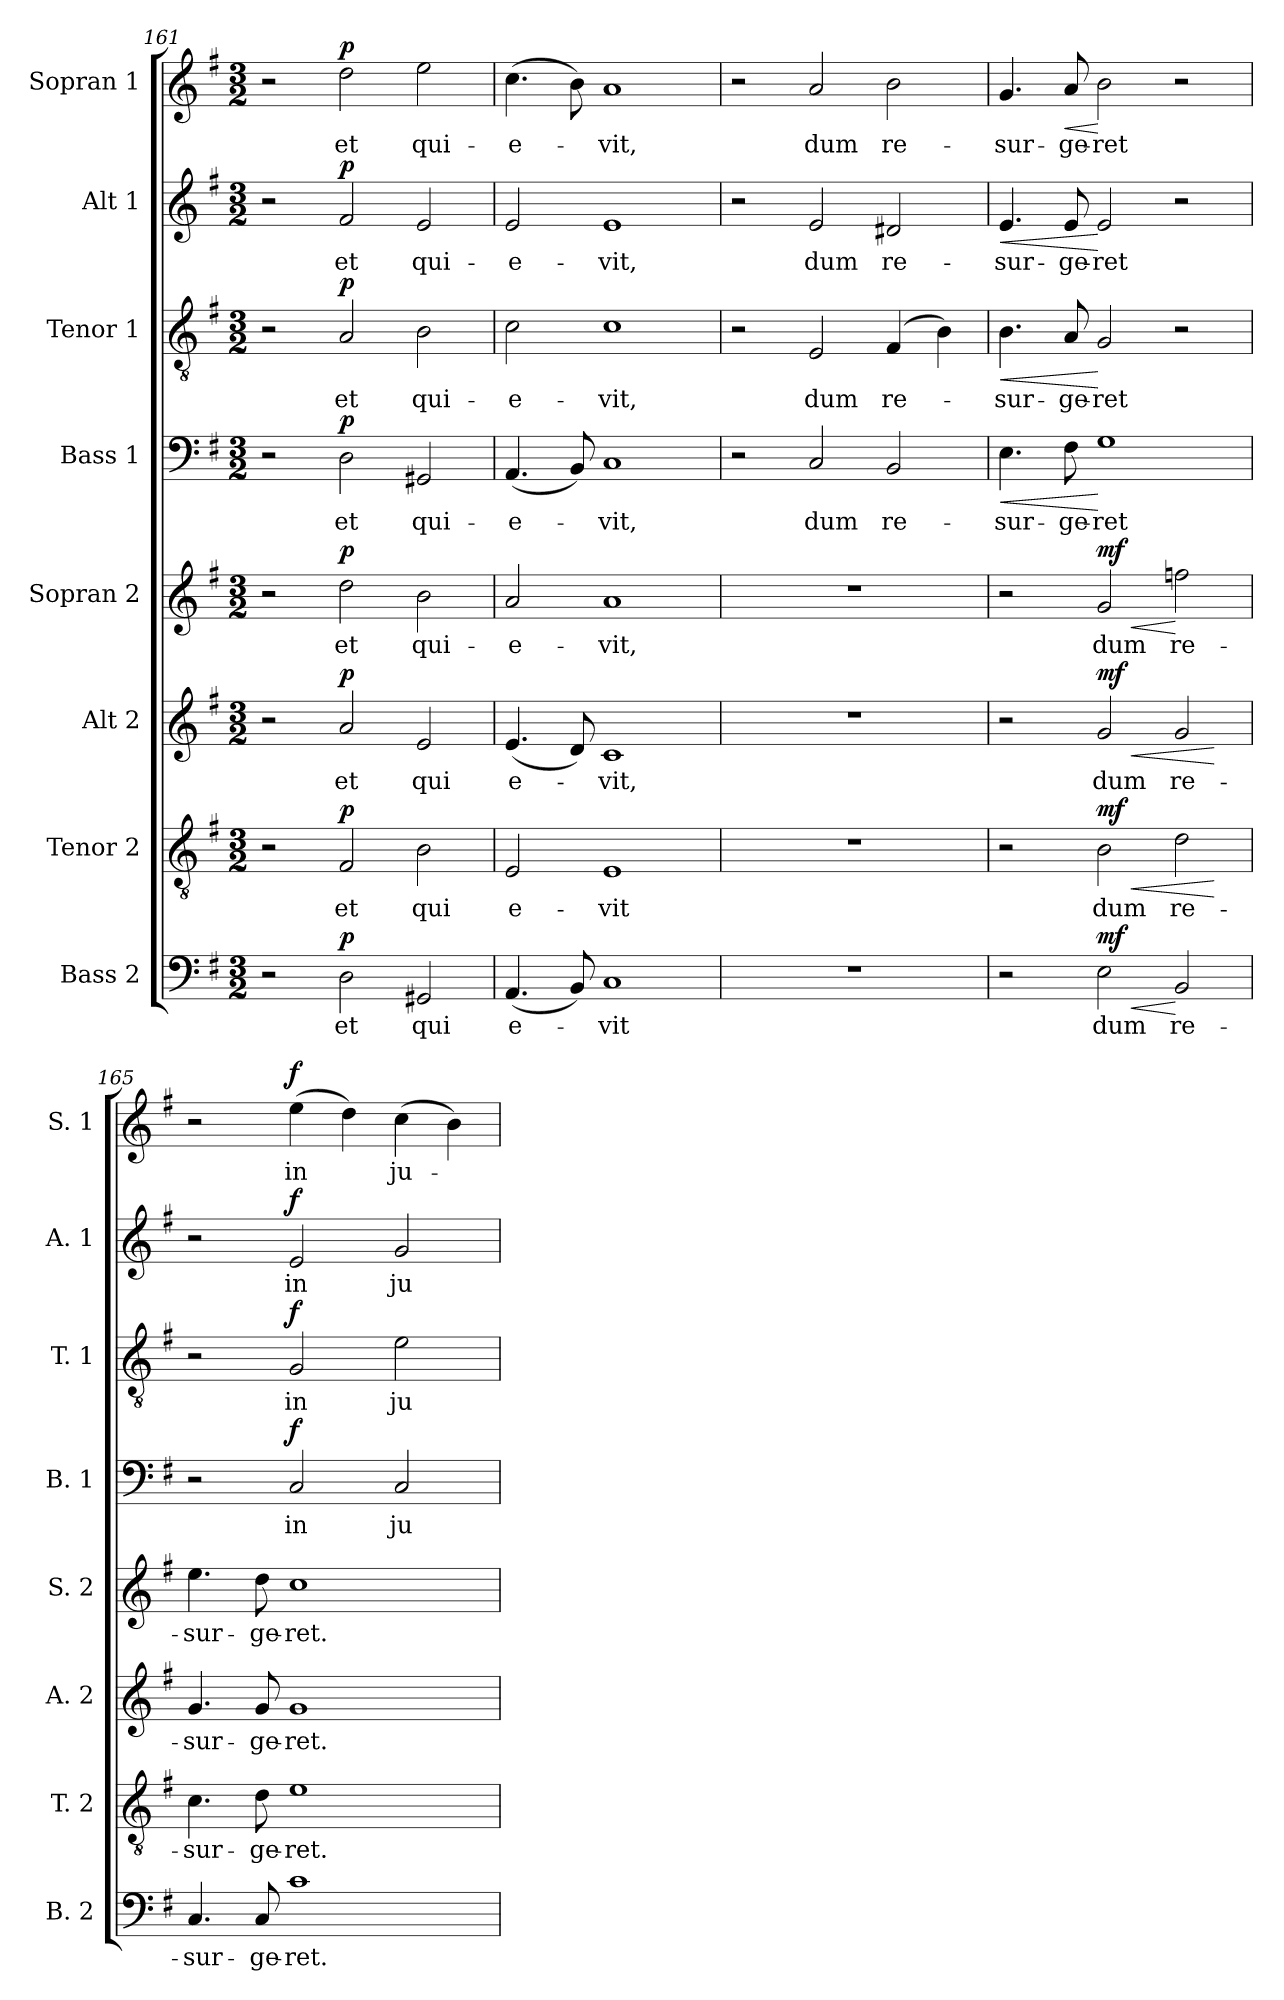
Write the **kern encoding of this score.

**kern	**text	**dynam	**kern	**text	**dynam	**kern	**text	**dynam	**kern	**text	**dynam	**kern	**text	**dynam	**kern	**text	**dynam	**kern	**text	**dynam	**kern	**text	**dynam
*part8	*part8	*part8	*part7	*part7	*part7	*part6	*part6	*part6	*part5	*part5	*part5	*part4	*part4	*part4	*part3	*part3	*part3	*part2	*part2	*part2	*part1	*part1	*part1
*staff8	*staff8	*staff8	*staff7	*staff7	*staff7	*staff6	*staff6	*staff6	*staff5	*staff5	*staff5	*staff4	*staff4	*staff4	*staff3	*staff3	*staff3	*staff2	*staff2	*staff2	*staff1	*staff1	*staff1
*I"Bass 2	*	*	*I"Tenor 2	*	*	*I"Alt 2	*	*	*I"Sopran 2	*	*	*I"Bass 1	*	*	*I"Tenor 1	*	*	*I"Alt 1	*	*	*I"Sopran 1	*	*
*I'B. 2	*	*	*I'T. 2	*	*	*I'A. 2	*	*	*I'S. 2	*	*	*I'B. 1	*	*	*I'T. 1	*	*	*I'A. 1	*	*	*I'S. 1	*	*
!!LO:LB:g=z
*clefF4	*	*	*clefGv2	*	*	*clefG2	*	*	*clefG2	*	*	*clefF4	*	*	*clefGv2	*	*	*clefG2	*	*	*clefG2	*	*
*k[f#]	*	*	*k[f#]	*	*	*k[f#]	*	*	*k[f#]	*	*	*k[f#]	*	*	*k[f#]	*	*	*k[f#]	*	*	*k[f#]	*	*
*G:	*	*	*G:	*	*	*G:	*	*	*G:	*	*	*G:	*	*	*G:	*	*	*G:	*	*	*G:	*	*
*M3/2	*	*	*M3/2	*	*	*M3/2	*	*	*M3/2	*	*	*M3/2	*	*	*M3/2	*	*	*M3/2	*	*	*M3/2	*	*
=161	=161	=161	=161	=161	=161	=161	=161	=161	=161	=161	=161	=161	=161	=161	=161	=161	=161	=161	=161	=161	=161	=161	=161
2r	.	.	2r	.	.	2r	.	.	2r	.	.	2r	.	.	2r	.	.	2r	.	.	2r	.	.
!	!LO:LY:b	!LO:DY:a	!	!LO:LY:b	!LO:DY:a	!	!LO:LY:b	!LO:DY:a	!	!LO:LY:b	!LO:DY:a	!	!LO:LY:b	!LO:DY:a	!	!LO:LY:b	!LO:DY:a	!	!LO:LY:b	!LO:DY:a	!	!LO:LY:b	!LO:DY:a
2D\	et	p	2F#/	et	p	2a/	et	p	2dd\	et	p	2D\	et	p	2A/	et	p	2f#/	et	p	2dd\	et	p
!	!LO:LY:b	!	!	!LO:LY:b	!	!	!LO:LY:b	!	!	!LO:LY:b	!	!	!LO:LY:b	!	!	!LO:LY:b	!	!	!LO:LY:b	!	!	!LO:LY:b	!
2GG#X/	qui	.	2B\	qui	.	2e/	qui	.	2b\	qui-	.	2GG#X/	qui-	.	2B\	qui-	.	2e/	qui-	.	2ee\	qui-	.
=162	=162	=162	=162	=162	=162	=162	=162	=162	=162	=162	=162	=162	=162	=162	=162	=162	=162	=162	=162	=162	=162	=162	=162
!	!LO:LY:b	!	!	!LO:LY:b	!	!	!LO:LY:b	!	!	!LO:LY:b	!	!	!LO:LY:b	!	!	!LO:LY:b	!	!	!LO:LY:b	!	!	!LO:LY:b	!
(<4.AA/	e-	.	2E/	e-	.	(<4.e/	e-	.	2a/	-e-	.	(<4.AA/	-e-	.	2c\	-e-	.	2e/	-e-	.	(>4.cc\	-e-	.
8BB/)	.	.	.	.	.	8d/)	.	.	.	.	.	8BB/)	.	.	.	.	.	.	.	.	8b\)	.	.
!	!LO:LY:b	!	!	!LO:LY:b	!	!	!LO:LY:b	!	!	!LO:LY:b	!	!	!LO:LY:b	!	!	!LO:LY:b	!	!	!LO:LY:b	!	!	!LO:LY:b	!
1C	-vit	.	1E	-vit	.	1c	-vit,	.	1a	-vit,	.	1C	-vit,	.	1c	-vit,	.	1e	-vit,	.	1a	-vit,	.
=163	=163	=163	=163	=163	=163	=163	=163	=163	=163	=163	=163	=163	=163	=163	=163	=163	=163	=163	=163	=163	=163	=163	=163
1.r	.	.	1.r	.	.	1.r	.	.	1.r	.	.	2r	.	.	2r	.	.	2r	.	.	2r	.	.
!	!	!	!	!	!	!	!	!	!	!	!	!	!LO:LY:b	!	!	!LO:LY:b	!	!	!LO:LY:b	!	!	!LO:LY:b	!
.	.	.	.	.	.	.	.	.	.	.	.	2C/	dum	.	2E/	dum	.	2e/	dum	.	2a/	dum	.
!	!	!	!	!	!	!	!	!	!	!	!	!	!LO:LY:b	!	!	!LO:LY:b	!	!	!LO:LY:b	!	!	!LO:LY:b	!
.	.	.	.	.	.	.	.	.	.	.	.	2BB/	re-	.	(4F#/	re-	.	2d#X/	re-	.	2b\	re-	.
.	.	.	.	.	.	.	.	.	.	.	.	.	.	.	4B\)	.	.	.	.	.	.	.	.
=164	=164	=164	=164	=164	=164	=164	=164	=164	=164	=164	=164	=164	=164	=164	=164	=164	=164	=164	=164	=164	=164	=164	=164
!	!	!	!	!	!	!	!	!	!	!	!	!	!LO:LY:b	!LO:HP:b	!	!LO:LY:b	!LO:HP:b	!	!LO:LY:b	!LO:HP:b	!	!LO:LY:b	!
2r	.	.	2r	.	.	2r	.	.	2r	.	.	4.E\	-sur-	<	4.B\	-sur-	<	4.e/	-sur-	<	4.g/	-sur-	.
!	!	!	!	!	!	!	!	!	!	!	!	!	!LO:LY:b	!	!	!LO:LY:b	!	!	!LO:LY:b	!	!	!LO:LY:b	!LO:HP:b
.	.	.	.	.	.	.	.	.	.	.	.	8F#\	-ge-	.	8A/	-ge-	.	8e/	-ge-	.	8a/	-ge-	<
!	!LO:LY:b	!LO:HP:b	!	!LO:LY:b	!LO:HP:b	!	!LO:LY:b	!LO:HP:b	!	!LO:LY:b	!LO:HP:b	!	!LO:LY:b	!	!	!LO:LY:b	!	!	!LO:LY:b	!	!	!LO:LY:b	!
!	!	!LO:DY:n=1:a	!	!	!LO:DY:n=1:a	!	!	!LO:DY:n=1:a	!	!	!LO:DY:n=1:a	!	!	!	!	!	!	!	!	!	!	!	!
2E\	dum	< mf	2B\	dum	< mf	2g/	dum	< mf	2g/	dum	< mf	1G	-ret	[	2G/	-ret	[	2e/	-ret	[	2b\	-ret	[
!	!LO:LY:b	!	!	!LO:LY:b	!	!	!LO:LY:b	!	!	!LO:LY:b	!	!	!	!	!	!	!	!	!	!	!	!	!
2BB/	re-	[	2d\	re-	.	2g/	re-	.	2ffn\	re-	[	.	.	.	2r	.	.	2r	.	.	2r	.	.
.	.	.	.	.	[	.	.	[	.	.	.	.	.	.	.	.	.	.	.	.	.	.	.
=165	=165	=165	=165	=165	=165	=165	=165	=165	=165	=165	=165	=165	=165	=165	=165	=165	=165	=165	=165	=165	=165	=165	=165
!	!LO:LY:b	!	!	!LO:LY:b	!	!	!LO:LY:b	!	!	!LO:LY:b	!	!	!	!	!	!	!	!	!	!	!	!	!
4.C/	-sur-	.	4.c\	-sur-	.	4.g/	-sur-	.	4.ee\	-sur-	.	2r	.	.	2r	.	.	2r	.	.	2r	.	.
!	!LO:LY:b	!	!	!LO:LY:b	!	!	!LO:LY:b	!	!	!LO:LY:b	!	!	!	!	!	!	!	!	!	!	!	!	!
8C/	-ge-	.	8d\	-ge-	.	8g/	-ge-	.	8dd\	-ge-	.	.	.	.	.	.	.	.	.	.	.	.	.
!	!LO:LY:b	!	!	!LO:LY:b	!	!	!LO:LY:b	!	!	!LO:LY:b	!	!	!LO:LY:b	!LO:DY:a	!	!LO:LY:b	!LO:DY:a	!	!LO:LY:b	!LO:DY:a	!	!LO:LY:b	!LO:DY:a
1c	-ret.	.	1e	-ret.	.	1g	-ret.	.	1cc	-ret.	.	2C/	in	f	2G/	in	f	2e/	in	f	(>4ee\	in	f
.	.	.	.	.	.	.	.	.	.	.	.	.	.	.	.	.	.	.	.	.	4dd\)	.	.
!	!	!	!	!	!	!	!	!	!	!	!	!	!LO:LY:b	!	!	!LO:LY:b	!	!	!LO:LY:b	!	!	!LO:LY:b	!
.	.	.	.	.	.	.	.	.	.	.	.	2C/	ju-	.	2e\	ju-	.	2g/	ju-	.	(>4cc\	ju-	.
.	.	.	.	.	.	.	.	.	.	.	.	.	.	.	.	.	.	.	.	.	4b\)	.	.
=	=	=	=	=	=	=	=	=	=	=	=	=	=	=	=	=	=	=	=	=	=	=	=
*-	*-	*-	*-	*-	*-	*-	*-	*-	*-	*-	*-	*-	*-	*-	*-	*-	*-	*-	*-	*-	*-	*-	*-
